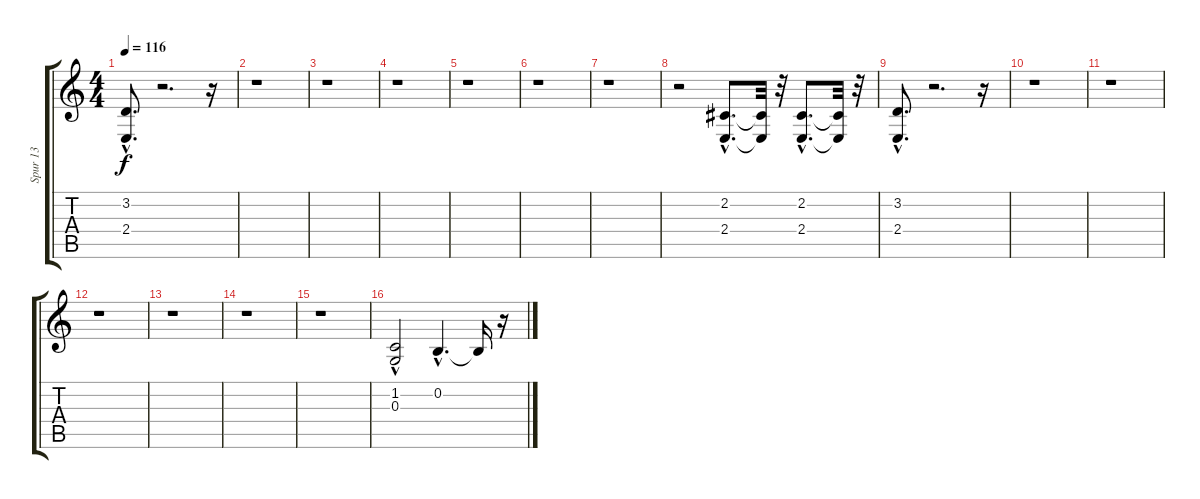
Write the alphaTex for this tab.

\track ("Spur 13" "Spur 13") {instrument choiraahs}
\staff {score tabs}
\tuning (E4 B3 G3 D3 A2 E2) {hide}
\ts (4 4)
\tempo 116
\clef g2
\ks c
(3.2{hac} 2.4{hac}).8{d dy f} r.2{d} r.16 |
r.1 |
r.1 |
r.1 |
r.1 |
r.1 |
r.1 |
r.2 (2.2{hac} 2.4{hac}).8{d} (2.2{t} 2.4{t}).32 r.32 (2.2{hac} 2.4{hac}).8{d} (2.2{t} 2.4{t}).32 r.32 |
(3.2{hac} 2.4{hac}).8{d} r.2{d} r.16 |
r.1 |
r.1 |
r.1 |
r.1 |
r.1 |
r.1 |
(1.2{hac} 0.3{hac}).2 0.2{hac}.4{d} 0.2{t}.16 r.16
